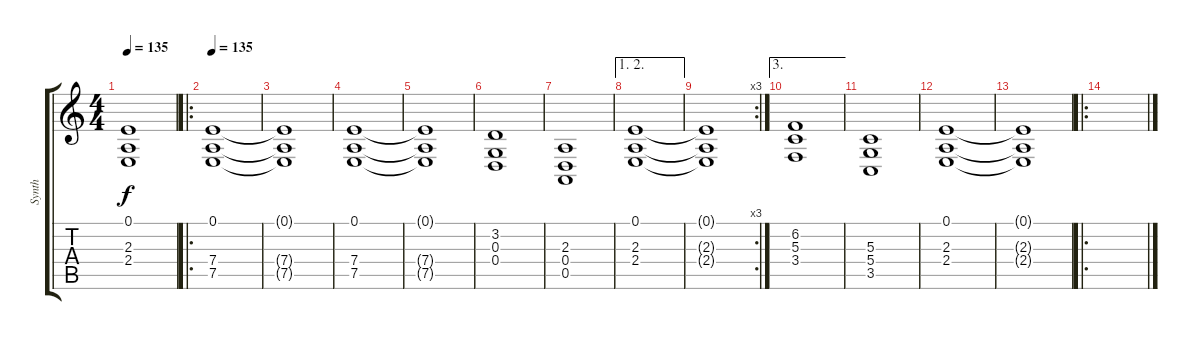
\track ("Synth" "Synth") {instrument synthstrings1}
\staff {score tabs}
\tuning (E4 B3 G3 D3 A2 E2) {hide}
\ts (4 4)
\tempo 135
\clef g2
\ks c
(0.1{t} 2.3{t} 2.4{t}).1{dy f} |
\ro
\tempo 135
(0.1 7.4 7.5).1 |
(0.1{t} 7.4{t} 7.5{t}).1 |
(0.1 7.4 7.5).1 |
(0.1{t} 7.4{t} 7.5{t}).1 |
(3.2 0.3 0.4).1 |
(2.3 0.4 0.5).1 |
\ae (1 2)
(0.1 2.3 2.4).1 |
\rc 3
(0.1{t} 2.3{t} 2.4{t}).1 |
\ae 3
(6.2 5.3 3.4).1 |
(5.3 5.4 3.5).1 |
(0.1 2.3 2.4).1 |
(0.1{t} 2.3{t} 2.4{t}).1 |
\ro
